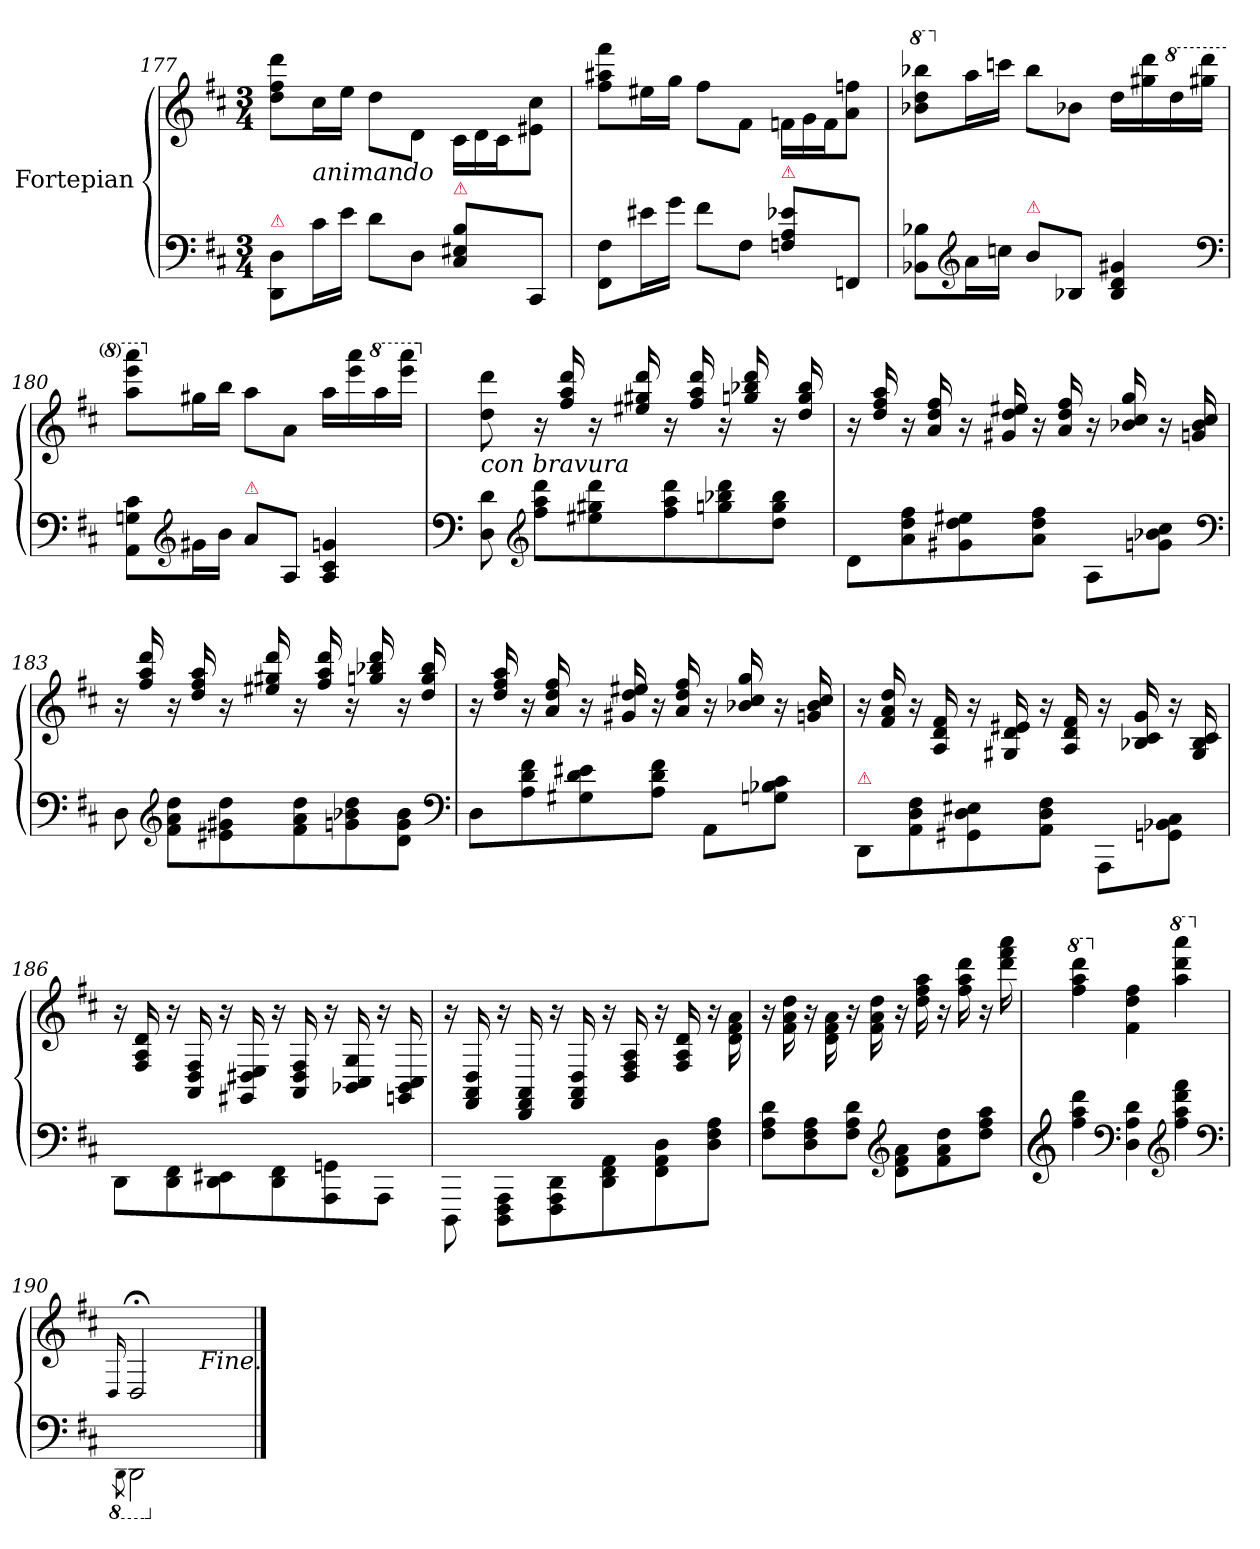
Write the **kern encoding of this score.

**kern	**kern
*part1	*part1
*staff2	*staff1
*I"Fortepian	*
*clefF4	*clefG2
*k[f#c#]	*k[f#c#]
*M3/4	*M3/4
=177	=177
!LO:TX:a:color=crimson:t=⚠	!
8DD/ 8D/L	8dd\ 8ff#\ 8ddd\L
!	!LO:TX:b:i:t=animando
16c#\L	16cc#\L
16e\JJ	16ee\JJ
8d\L	8dd\L
8D\J	8d\J
*	*Xtuplet
!LO:TX:a:color=crimson:t=⚠	!
8C#\ 8E#X\ 8B\L	24c#\LL
.	24d\
.	24c#\J
8CC#/J	8e#X\ 8cc#\J
=178	=178
8FF#\ 8F#\L	8ff#\ 8aa#X\ 8fff#\L
16e#X\L	16ee#X\L
16g\JJ	16gg\JJ
8f#\L	8ff#\L
8F#\J	8f#\J
!LO:TX:a:color=crimson:t=⚠	!
8Fn\ 8A\ 8e-X\L	24fn\LL
.	24g\
.	24f\J
8FFn/J	8a\ 8ffn\J
=179	=179
*	*8va
8BB-X\ 8B-X\L	8bb-X\ 8ddd\ 8bbb-X\L
*clefG2	*
*	*X8va
16a\L	16aa\L
16ccn\JJ	16cccn\JJ
!LO:TX:a:color=crimson:t=⚠	!
8b\L	8bb-\L
8B-X/J	8b-X\J
4B-/ 4d/ 4g#X/	16dd\LL
.	16gg#X\ 16ddd\
*	*8va
.	16ddd\
.	16ggg#X\ 16dddd\JJ
*clefF4	*
=180	=180
8AA\ 8Gn\ 8c#\L	8aaa\ 8eeee\ 8aaaa\L
*clefG2	*
*	*X8va
16g#X\L	16gg#X\L
16b\JJ	16bb\JJ
!LO:TX:a:color=crimson:t=⚠	!
8a\L	8aa\L
8A/J	8a\J
4A/ 4c#/ 4gn/	16aa\LL
.	16eee\ 16aaa\
*	*8va
.	16aaa\
.	16eeee\ 16aaaa\JJ
=181	=181
*clefF4	*
*	*X8va
!	!LO:TX:b:i:t=con bravura
8D\ 8d\	8dd\ 8ddd\
*clefG2	*
8ff#\ 8aa\ 8ddd\L	16r
.	16ff#/ 16aa/ 16ddd/
8ee#X\ 8gg#X\ 8ddd\	16r
.	16ee#X/ 16gg#X/ 16ddd/
8ff#\ 8aa\ 8ddd\	16r
.	16ff#/ 16aa/ 16ddd/
8ggn\ 8bb-X\ 8ddd\	16r
.	16ggn/ 16bb-X/ 16ddd/
8dd\ 8gg\ 8bb-\J	16r
.	16dd/ 16gg/ 16bb-/
=182	=182
8d\L	16r
.	16dd/ 16ff#/ 16aa/
8a\ 8dd\ 8ff#\	16r
.	16a/ 16dd/ 16ff#/
8g#X\ 8dd\ 8ee#X\	16r
.	16g#X/ 16dd/ 16ee#X/
8a\ 8dd\ 8ff#\J	16r
.	16a/ 16dd/ 16ff#/
8A\L	16r
.	16b-X/ 16cc#/ 16gg/
8gn\ 8b-X\ 8cc#\J	16r
.	16gn/ 16b-/ 16cc#/
*clefF4	*
=183	=183
8D\	16r
.	16ff#/ 16aa/ 16ddd/
*clefG2	*
8f#\ 8a\ 8dd\L	16r
.	16dd/ 16ff#/ 16aa/
8e#X\ 8g#X\ 8dd\	16r
.	16ee#X/ 16gg#X/ 16ddd/
8f#\ 8a\ 8dd\	16r
.	16ff#/ 16aa/ 16ddd/
8gn\ 8b-X\ 8dd\	16r
.	16ggn/ 16bb-X/ 16ddd/
8d\ 8g\ 8b-\J	16r
.	16dd/ 16gg/ 16bb-/
*clefF4	*
=184	=184
8D\L	16r
.	16dd/ 16ff#/ 16aa/
8A\ 8d\ 8f#\	16r
.	16a/ 16dd/ 16ff#/
8G#X\ 8d\ 8e#X\	16r
.	16g#X/ 16dd/ 16ee#X/
8A\ 8d\ 8f#\J	16r
.	16a/ 16dd/ 16ff#/
8AA\L	16r
.	16b-X/ 16cc#/ 16gg/
8Gn\ 8B-X\ 8c#\J	16r
.	16gn/ 16b-/ 16cc#/
=185	=185
!LO:TX:a:color=crimson:t=⚠	!
8DD/L	16r
.	16f#/ 16a/ 16dd/
8AA\ 8D\ 8F#\	16r
.	16A/ 16d/ 16f#/
8GG#X\ 8D\ 8E#X\	16r
.	16G#X/ 16d/ 16e#X/
8AA\ 8D\ 8F#\J	16r
.	16A/ 16d/ 16f#/
8AAA\L	16r
.	16B-X/ 16c#/ 16g/
8GGn\ 8BB-X\ 8C#\J	16r
.	16G#/ 16B-/ 16c#/
=186	=186
8DD\L	16r
.	16F#/ 16A/ 16d/
8DD\ 8FF#\	16r
.	16AA/ 16D/ 16F#/
8DD\ 8EE#X\	16r
.	16GG#X/ 16D#X/ 16E/
8DD\ 8FF#\	16r
.	16AA/ 16D#/ 16F#/
8AAA\ 8GGn\	16r
.	16BB-X/ 16C#/ 16G/
8AAA\J	16r
.	16GGn/ 16BB-/ 16C#/
=187	=187
8DDD\	16r
.	16FF#/ 16AA/ 16D/
8DDD\ 8FFF#\ 8AAA\L	16r
.	16DD/ 16FF#/ 16AA/
8FFF#\ 8AAA\ 8DD\	16r
.	16FF#/ 16AA/ 16D/
8DD\ 8FF#\ 8AA\	16r
.	16D/ 16F#/ 16A/
8FF#\ 8AA\ 8D\	16r
.	16F#/ 16A/ 16d/
8D\ 8F#\ 8A\J	16r
.	16d\ 16f#\ 16a\
=188	=188
8F#\ 8A\ 8d\L	16r
.	16f#\ 16a\ 16dd\
8D\ 8F#\ 8A\	16r
.	16d\ 16f#\ 16a\
8F#\ 8A\ 8d\J	16r
.	16f#\ 16a\ 16dd\
*clefG2	*
8d\ 8f#\ 8a\L	16r
.	16dd\ 16ff#\ 16aa\
8f#\ 8a\ 8dd\	16r
.	16ff#\ 16aa\ 16ddd\
8dd\ 8ff#\ 8aa\J	16r
.	16ddd\ 16fff#\ 16aaa\
=189	=189
*clefG2	*
*	*8va
4ff#\ 4aa\ 4ddd\	4fff#\ 4aaa\ 4dddd\
*clefF4	*
*	*X8va
4D\ 4A\ 4d\	4f#\ 4dd\ 4ff#\
*clefG2	*
*	*8va
4ff#\ 4aa\ 4ddd\ 4fff#\	4aaa\ 4dddd\ 4aaaa\
*clefF4	*
=190	=190
*	*X8va
*8ba	*
8qDDD\	16qqD/
2DDD\	2D;</
*X8ba	*
!	!LO:TX:b:i:t=Fine.
4ryy	4ryy
==	==
*-	*-
